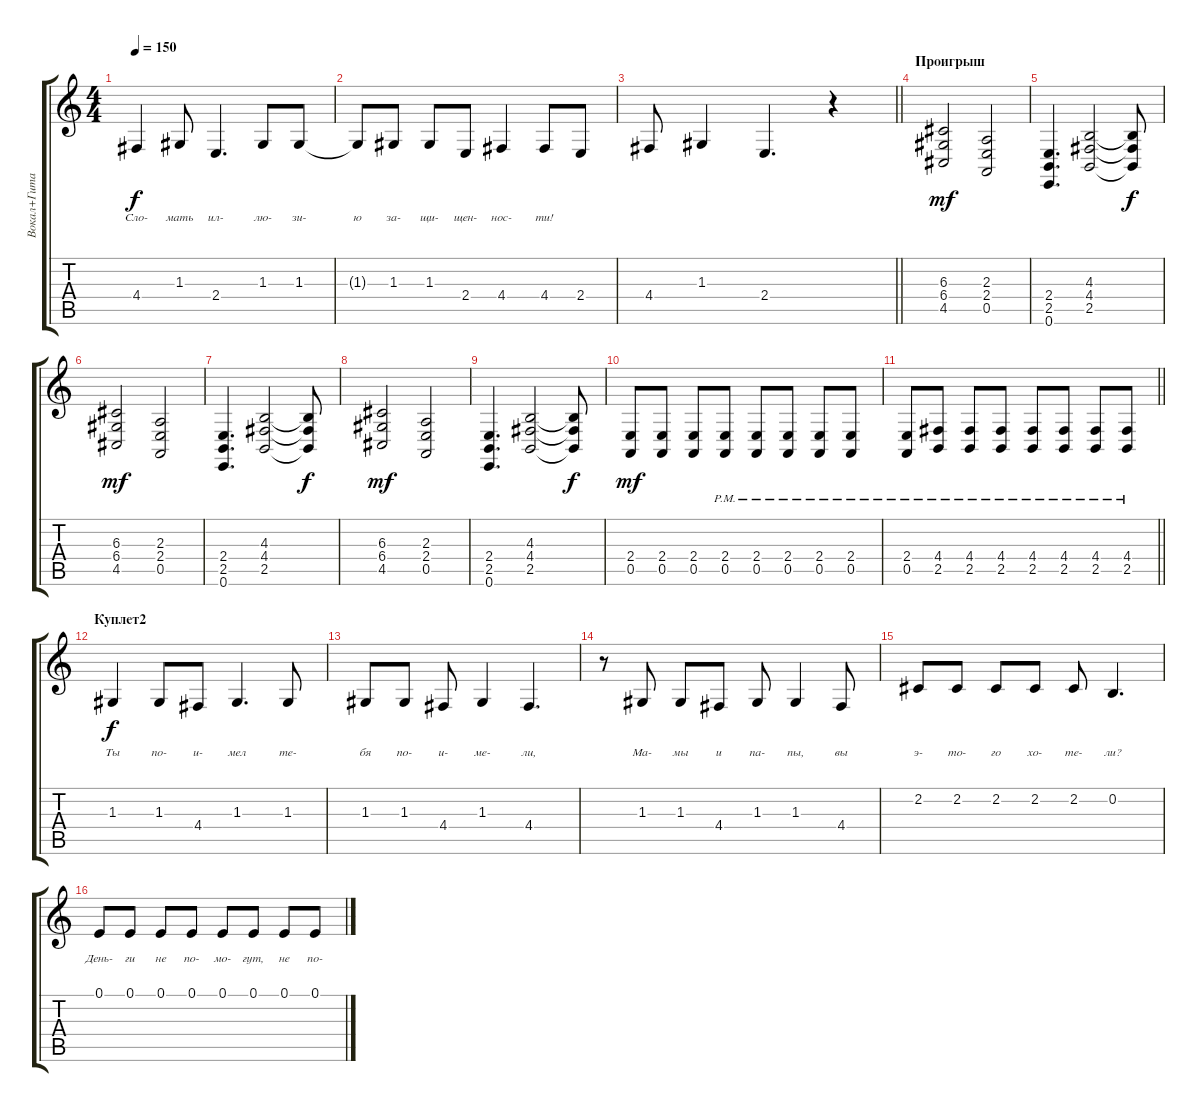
\track ("Вокал+Гитара" "Вокал+Гита") {instrument lead2sawtooth}
\staff {score tabs}
\tuning (E4 B3 G3 D3 A2 E2) {hide}
\ts (4 4)
\tempo 150
\clef g2
\ks c
4.4.4{lyrics (0 "Сло-") lyrics (1 "") lyrics (2 "") lyrics (3 "") lyrics (4 "") dy f} 1.3.8{lyrics (0 "мать") lyrics (1 "") lyrics (2 "") lyrics (3 "") lyrics (4 "")} 2.4.4{d lyrics (0 "ил-") lyrics (1 "") lyrics (2 "") lyrics (3 "") lyrics (4 "")} 1.3.8{lyrics (0 "лю-") lyrics (1 "") lyrics (2 "") lyrics (3 "") lyrics (4 "")} 1.3.8{lyrics (0 "зи-") lyrics (1 "") lyrics (2 "") lyrics (3 "") lyrics (4 "")} |
1.3{t}.8{lyrics (0 "ю") lyrics (1 "") lyrics (2 "") lyrics (3 "") lyrics (4 "")} 1.3.8{lyrics (0 "за-") lyrics (1 "") lyrics (2 "") lyrics (3 "") lyrics (4 "")} 1.3.8{lyrics (0 "щи-") lyrics (1 "") lyrics (2 "") lyrics (3 "") lyrics (4 "")} 2.4.8{lyrics (0 "щен-") lyrics (1 "") lyrics (2 "") lyrics (3 "") lyrics (4 "")} 4.4.4{lyrics (0 "нос-") lyrics (1 "") lyrics (2 "") lyrics (3 "") lyrics (4 "")} 4.4.8{lyrics (0 "ти!") lyrics (1 "") lyrics (2 "") lyrics (3 "") lyrics (4 "")} 2.4.8 |
\barLineRight lightlight
4.4.8 1.3.4 2.4.4{d} r.4 |
\section ("" "Проигрыш")
(6.3 6.4 4.5).2{dy mf volume 13 instrument distortionguitar} (2.3 2.4 0.5).2 |
(2.4 2.5 0.6).4{d} (4.3 4.4 2.5).2 (4.3{t} 4.4{t} 2.5{t}).8{dy f} |
(6.3 6.4 4.5).2{dy mf} (2.3 2.4 0.5).2 |
(2.4 2.5 0.6).4{d} (4.3 4.4 2.5).2 (4.3{t} 4.4{t} 2.5{t}).8{dy f} |
(6.3 6.4 4.5).2{dy mf} (2.3 2.4 0.5).2 |
(2.4 2.5 0.6).4{d} (4.3 4.4 2.5).2 (4.3{t} 4.4{t} 2.5{t}).8{dy f} |
(2.4 0.5).8{dy mf} (2.4 0.5).8 (2.4 0.5).8 (2.4{pm} 0.5{pm}).8 (2.4{pm} 0.5{pm}).8 (2.4{pm} 0.5{pm}).8 (2.4{pm} 0.5{pm}).8 (2.4{pm} 0.5{pm}).8 |
\barLineRight lightlight
(2.4{pm} 0.5{pm}).8 (4.4{pm} 2.5{pm}).8 (4.4{pm} 2.5{pm}).8 (4.4{pm} 2.5{pm}).8 (4.4{pm} 2.5{pm}).8 (4.4{pm} 2.5{pm}).8 (4.4{pm} 2.5{pm}).8 (4.4{pm} 2.5{pm}).8 |
\section ("" "Куплет2")
1.3.4{lyrics (0 "") lyrics (1 "Ты") lyrics (2 "") lyrics (3 "") lyrics (4 "") dy f volume 15 instrument lead2sawtooth} 1.3.8{lyrics (0 "") lyrics (1 "по-") lyrics (2 "") lyrics (3 "") lyrics (4 "")} 4.4.8{lyrics (0 "") lyrics (1 "и-") lyrics (2 "") lyrics (3 "") lyrics (4 "")} 1.3.4{d lyrics (0 "") lyrics (1 "мел") lyrics (2 "") lyrics (3 "") lyrics (4 "")} 1.3.8{lyrics (0 "") lyrics (1 "те-") lyrics (2 "") lyrics (3 "") lyrics (4 "")} |
1.3.8{lyrics (0 "") lyrics (1 "бя") lyrics (2 "") lyrics (3 "") lyrics (4 "")} 1.3.8{lyrics (0 "") lyrics (1 "по-") lyrics (2 "") lyrics (3 "") lyrics (4 "")} 4.4.8{lyrics (0 "") lyrics (1 "и-") lyrics (2 "") lyrics (3 "") lyrics (4 "")} 1.3.4{lyrics (0 "") lyrics (1 "ме-") lyrics (2 "") lyrics (3 "") lyrics (4 "")} 4.4.4{d lyrics (0 "") lyrics (1 "ли,") lyrics (2 "") lyrics (3 "") lyrics (4 "")} |
r.8 1.3.8{lyrics (0 "") lyrics (1 "Ма-") lyrics (2 "") lyrics (3 "") lyrics (4 "")} 1.3.8{lyrics (0 "") lyrics (1 "мы") lyrics (2 "") lyrics (3 "") lyrics (4 "")} 4.4.8{lyrics (0 "") lyrics (1 "и") lyrics (2 "") lyrics (3 "") lyrics (4 "")} 1.3.8{lyrics (0 "") lyrics (1 "па-") lyrics (2 "") lyrics (3 "") lyrics (4 "")} 1.3.4{lyrics (0 "") lyrics (1 "пы,") lyrics (2 "") lyrics (3 "") lyrics (4 "")} 4.4.8{lyrics (0 "") lyrics (1 "вы") lyrics (2 "") lyrics (3 "") lyrics (4 "")} |
2.2.8{lyrics (0 "") lyrics (1 "э-") lyrics (2 "") lyrics (3 "") lyrics (4 "")} 2.2.8{lyrics (0 "") lyrics (1 "то-") lyrics (2 "") lyrics (3 "") lyrics (4 "")} 2.2.8{lyrics (0 "") lyrics (1 "го") lyrics (2 "") lyrics (3 "") lyrics (4 "")} 2.2.8{lyrics (0 "") lyrics (1 "хо-") lyrics (2 "") lyrics (3 "") lyrics (4 "")} 2.2.8{lyrics (0 "") lyrics (1 "те-") lyrics (2 "") lyrics (3 "") lyrics (4 "")} 0.2.4{d lyrics (0 "") lyrics (1 "ли?") lyrics (2 "") lyrics (3 "") lyrics (4 "")} |
0.1.8{lyrics (0 "") lyrics (1 "День-") lyrics (2 "") lyrics (3 "") lyrics (4 "")} 0.1.8{lyrics (0 "") lyrics (1 "ги") lyrics (2 "") lyrics (3 "") lyrics (4 "")} 0.1.8{lyrics (0 "") lyrics (1 "не") lyrics (2 "") lyrics (3 "") lyrics (4 "")} 0.1.8{lyrics (0 "") lyrics (1 "по-") lyrics (2 "") lyrics (3 "") lyrics (4 "")} 0.1.8{lyrics (0 "") lyrics (1 "мо-") lyrics (2 "") lyrics (3 "") lyrics (4 "")} 0.1.8{lyrics (0 "") lyrics (1 "гут,") lyrics (2 "") lyrics (3 "") lyrics (4 "")} 0.1.8{lyrics (0 "") lyrics (1 "не") lyrics (2 "") lyrics (3 "") lyrics (4 "")} 0.1.8{lyrics (0 "") lyrics (1 "по-") lyrics (2 "") lyrics (3 "") lyrics (4 "")}
